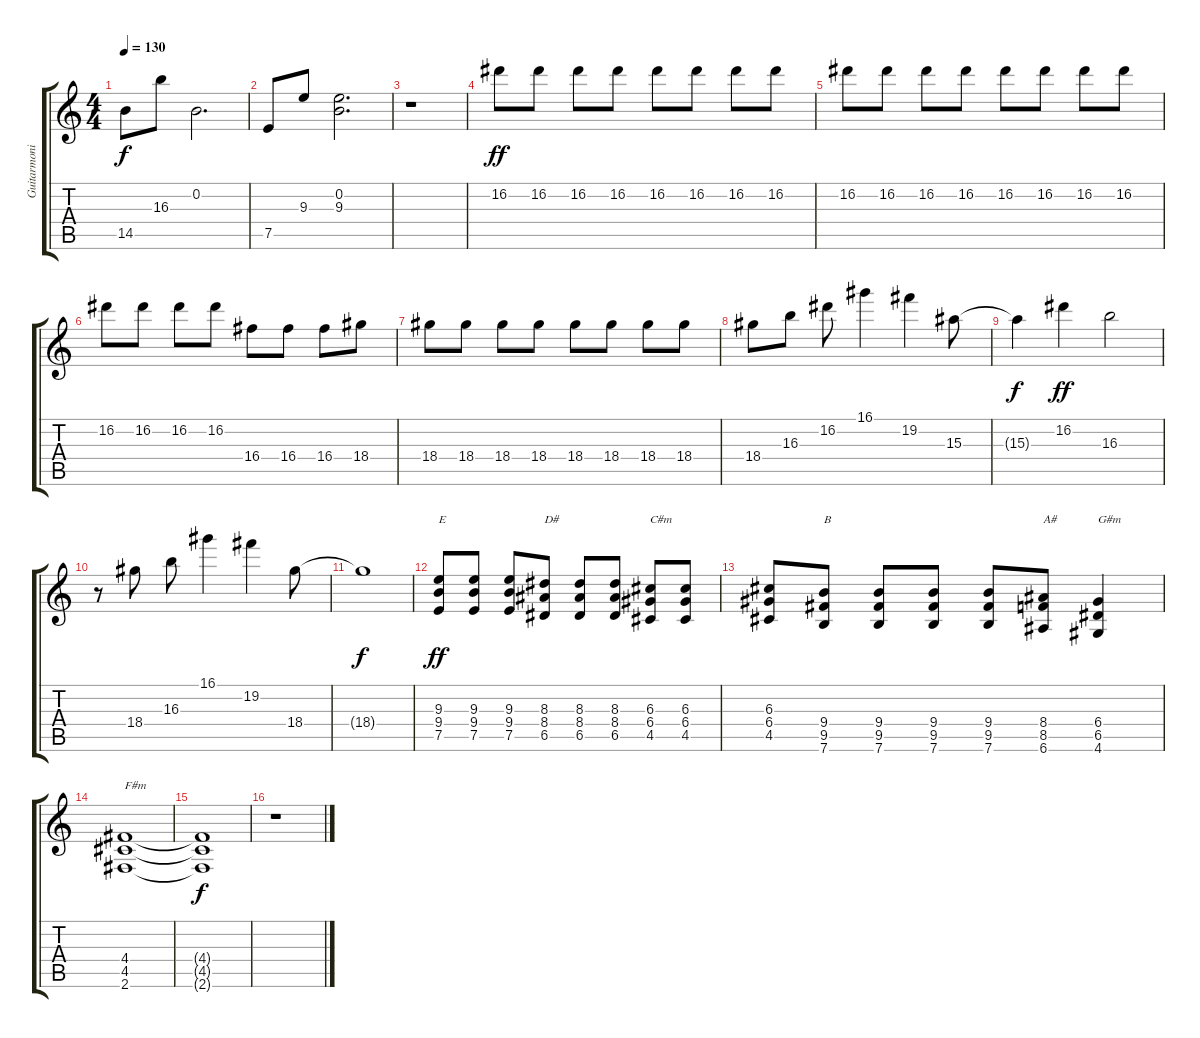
\track ("Guitarmonics" "Guitarmoni") {instrument acousticguitarsteel}
\staff {score tabs}
\tuning (E4 B3 G3 D3 A2 E2) {hide}
\ts (4 4)
\tempo 130
\clef g2
\ks c
14.5.8{dy f} 16.3.8 0.2.2{d} |
7.5.8 9.3.8 (0.2 9.3).2{d} |
r.1 |
16.2.8{dy ff} 16.2.8 16.2.8 16.2.8 16.2.8 16.2.8 16.2.8 16.2.8 |
16.2.8 16.2.8 16.2.8 16.2.8 16.2.8 16.2.8 16.2.8 16.2.8 |
16.2.8 16.2.8 16.2.8 16.2.8 16.4.8 16.4.8 16.4.8 18.4.8 |
18.4.8 18.4.8 18.4.8 18.4.8 18.4.8 18.4.8 18.4.8 18.4.8 |
18.4.8 16.3.8 16.2.8 16.1.4 19.2.4 15.3.8 |
15.3{t}.4{dy f} 16.2.4{dy ff} 16.3.2 |
r.8 18.4.8 16.3.8 16.1.4 19.2.4 18.4.8 |
18.4{t}.1{dy f} |
(9.3 9.4 7.5).8{txt "E" dy ff} (9.3 9.4 7.5).8 (9.3 9.4 7.5).8 (8.3 8.4 6.5).8{txt "D#"} (8.3 8.4 6.5).8 (8.3 8.4 6.5).8 (6.3 6.4 4.5).8{txt "C#m"} (6.3 6.4 4.5).8 |
(6.3 6.4 4.5).8 (9.4 9.5 7.6).8{txt "B"} (9.4 9.5 7.6).8 (9.4 9.5 7.6).8 (9.4 9.5 7.6).8 (8.4 8.5 6.6).8{txt "A#"} (6.4 6.5 4.6).4{txt "G#m"} |
(4.4 4.5 2.6).1{txt "F#m"} |
(4.4{t} 4.5{t} 2.6{t}).1{dy f} |
r.1
